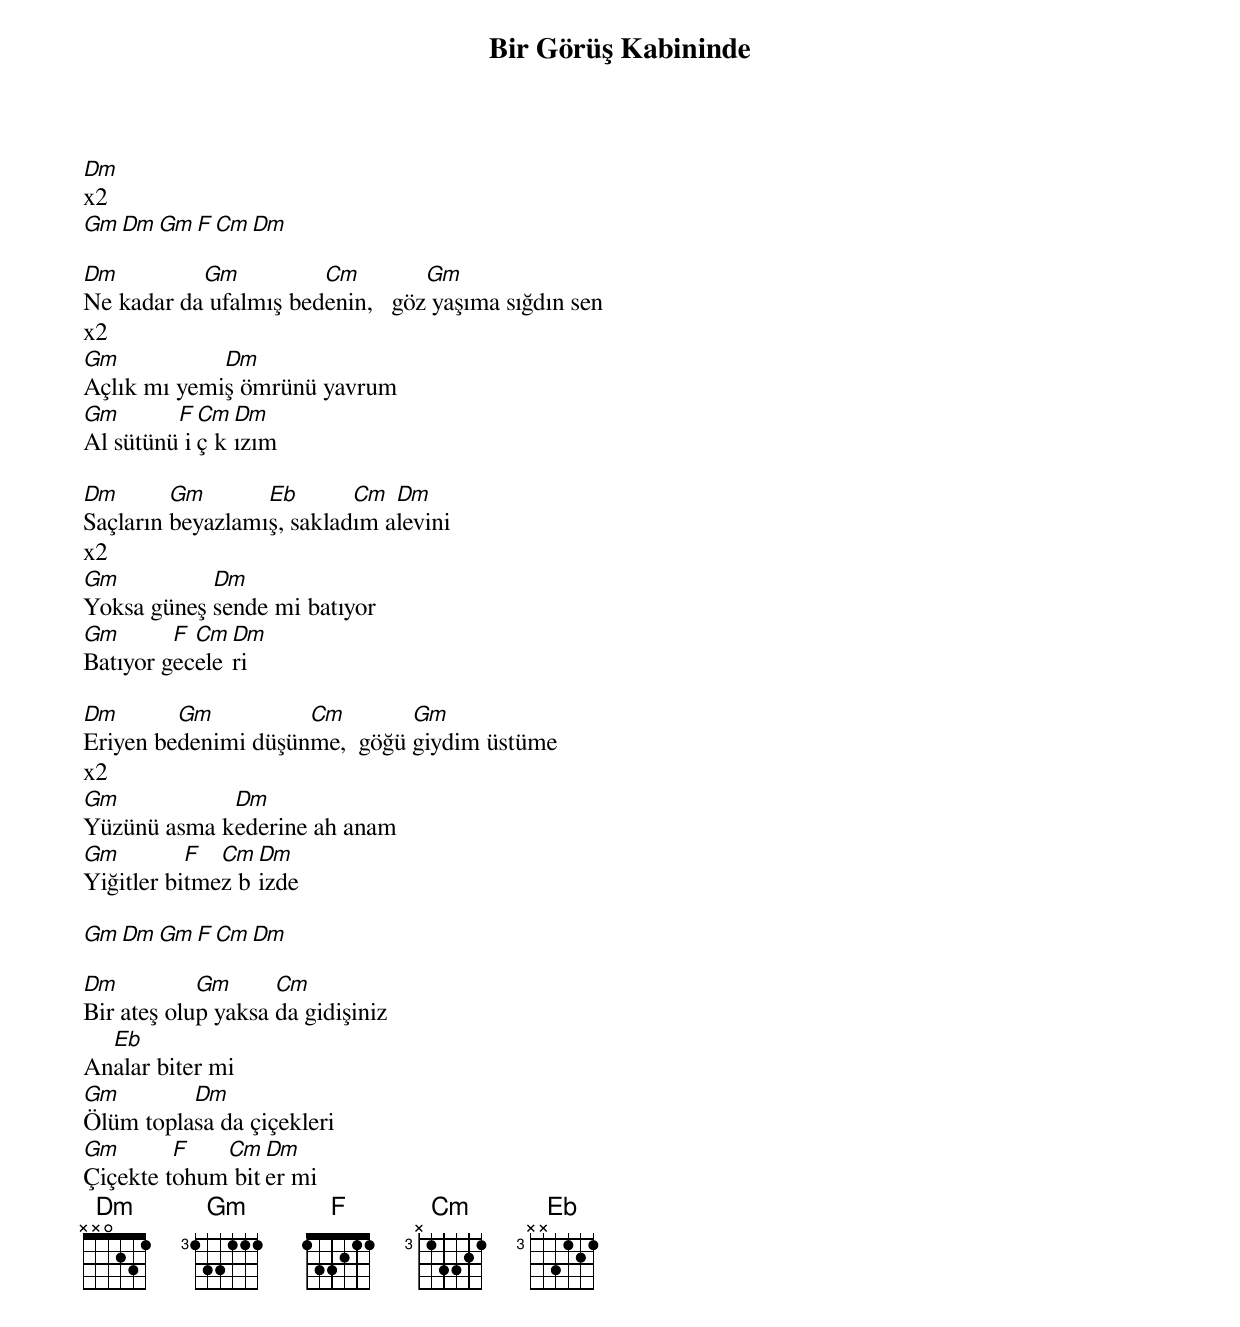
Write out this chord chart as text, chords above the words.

{title: Bir Görüş Kabininde}
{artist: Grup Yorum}

Dm
x2
Gm Dm Gm F Cm Dm

Dm         Gm          Cm         Gm
Ne kadar da ufalmış bedenin,   göz yaşıma sığdın sen
x2
Gm           Dm
Açlık mı yemiş ömrünü yavrum
Gm       F Cm Dm
Al sütünü iç kızım

Dm       Gm       Eb       Cm  Dm
Saçların beyazlamış, sakladım alevini
x2
Gm          Dm
Yoksa güneş sende mi batıyor
Gm       F Cm Dm
Batıyor geceleri

Dm       Gm          Cm        Gm
Eriyen bedenimi düşünme,  göğü giydim üstüme
x2
Gm           Dm
Yüzünü asma kederine ah anam
Gm         F  Cm Dm
Yiğitler bitmez bizde

Gm Dm Gm F Cm Dm

Dm          Gm      Cm
Bir ateş olup yaksa da gidişiniz
  Eb
Analar biter mi
Gm        Dm
Ölüm toplasa da çiçekleri
Gm       F   Cm  Dm
Çiçekte tohum biter mi
